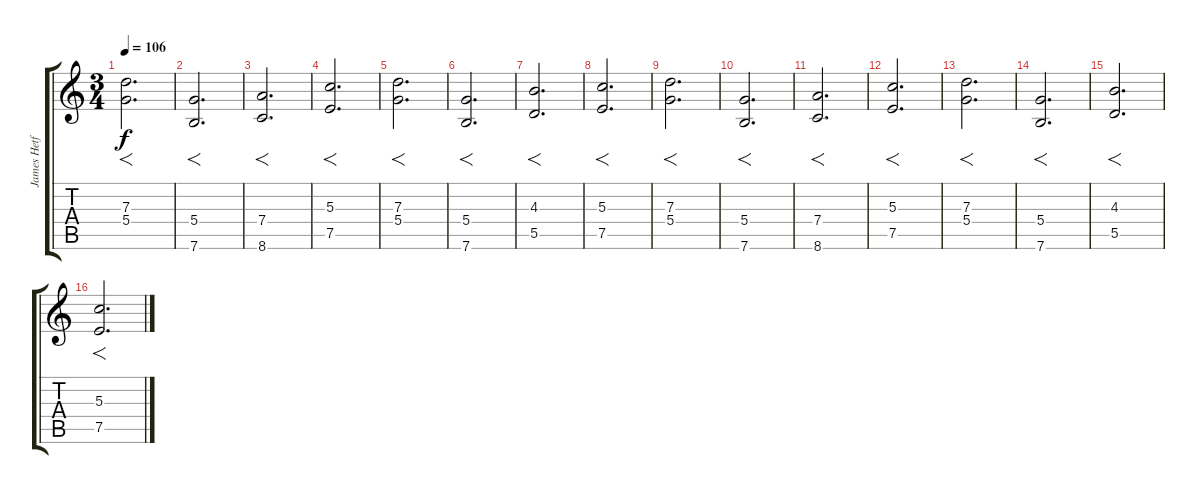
\track ("James Hetfield Rythm" "James Hetf") {instrument distortionguitar}
\staff {score tabs}
\tuning (E4 B3 G3 D3 A2 E2) {hide}
\ts (3 4)
\tempo 106
\clef g2
\ks c
(7.3 5.4).2{f d dy f} |
(5.4 7.6).2{f d} |
(7.4 8.6).2{f d} |
(5.3 7.5).2{f d} |
(7.3 5.4).2{f d} |
(5.4 7.6).2{f d} |
(4.3 5.5).2{f d} |
(5.3 7.5).2{f d} |
(7.3 5.4).2{f d} |
(5.4 7.6).2{f d} |
(7.4 8.6).2{f d} |
(5.3 7.5).2{f d} |
(7.3 5.4).2{f d} |
(5.4 7.6).2{f d} |
(4.3 5.5).2{f d} |
(5.3 7.5).2{f d}
